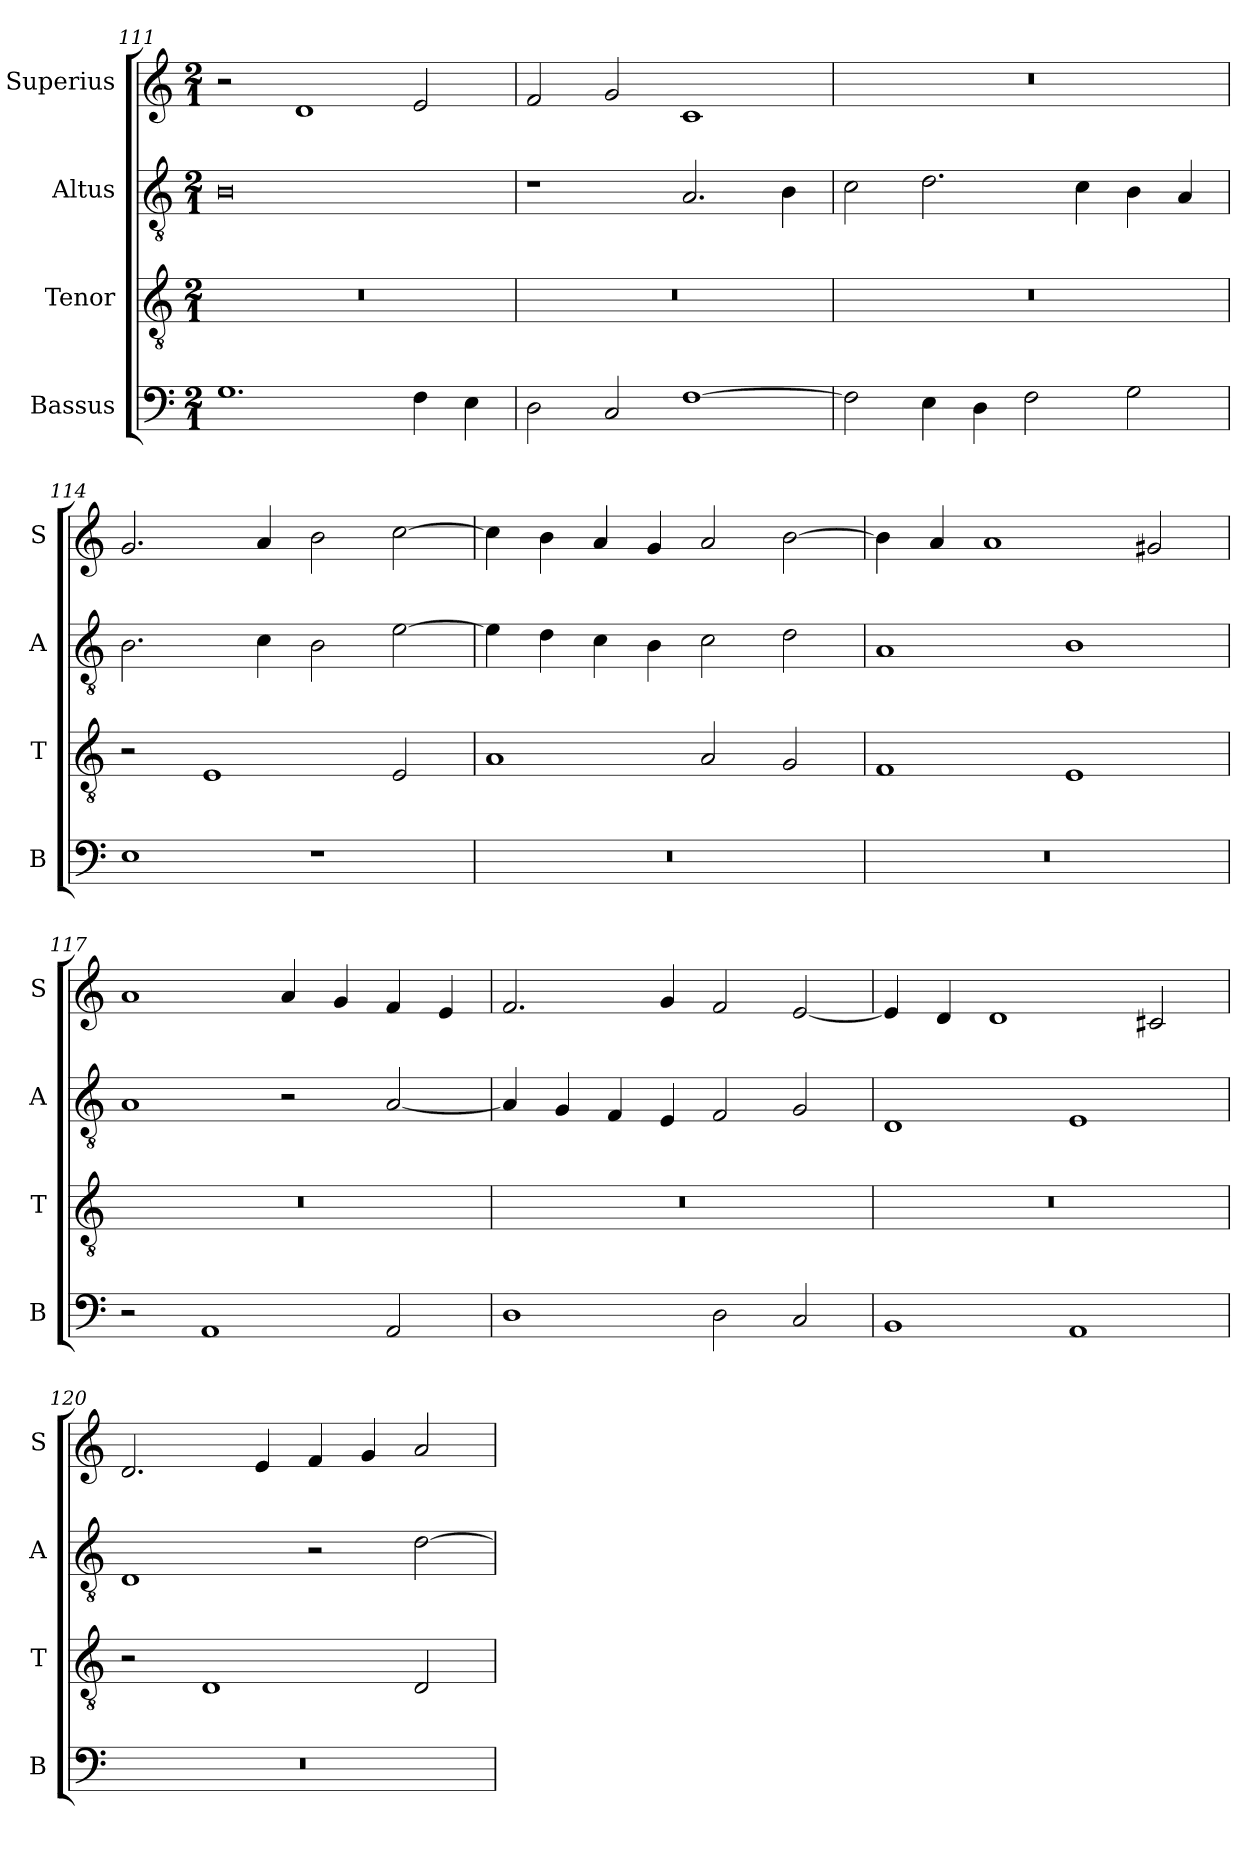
**kern	**kern	**kern	**kern
*part4	*part3	*part2	*part1
*staff4	*staff3	*staff2	*staff1
*I"Bassus	*I"Tenor	*I"Altus	*I"Superius
*I'B	*I'T	*I'A	*I'S
*clefF4	*clefGv2	*clefGv2	*clefG2
*k[]	*k[]	*k[]	*k[]
*M2/1	*M2/1	*M2/1	*M2/1
=111	=111	=111	=111
1.G	0r	0B	2r
.	.	.	1d
4F\	.	.	2e/
4E\	.	.	.
=112	=112	=112	=112
2D\	0r	1r	2f/
2C/	.	.	2g/
[1F	.	2.A/	1c
.	.	4B\	.
=113	=113	=113	=113
2F\]	0r	2c\	0r
4E\	.	2.d\	.
4D\	.	.	.
2F\	.	.	.
.	.	4c\	.
2G\	.	4B\	.
.	.	4A/	.
=114	=114	=114	=114
1E	2r	2.B\	2.g/
.	1E	.	.
.	.	4c\	4a/
1r	.	2B\	2b\
.	2E/	[2e\	[2cc\
=115	=115	=115	=115
0r	1A	4e\]	4cc\]
.	.	4d\	4b\
.	.	4c\	4a/
.	.	4B\	4g/
.	2A/	2c\	2a/
.	2G/	2d\	[2b\
=116	=116	=116	=116
0r	1F	1A	4b\]
.	.	.	4a/
.	.	.	1a
.	1E	1B	.
.	.	.	2g#X/
=117	=117	=117	=117
2r	0r	1A	1a
1AA	.	.	.
.	.	2r	4a/
.	.	.	4g/
2AA/	.	[2A/	4f/
.	.	.	4e/
=118	=118	=118	=118
1D	0r	4A/]	2.f/
.	.	4G/	.
.	.	4F/	.
.	.	4E/	4g/
2D\	.	2F/	2f/
2C/	.	2G/	[2e/
=119	=119	=119	=119
1BB	0r	1D	4e/]
.	.	.	4d/
.	.	.	1d
1AA	.	1E	.
.	.	.	2c#X/
=120	=120	=120	=120
0r	2r	1D	2.d/
.	1D	.	.
.	.	.	4e/
.	.	2r	4f/
.	.	.	4g/
.	2D/	[2d\	2a/
=	=	=	=
*-	*-	*-	*-
